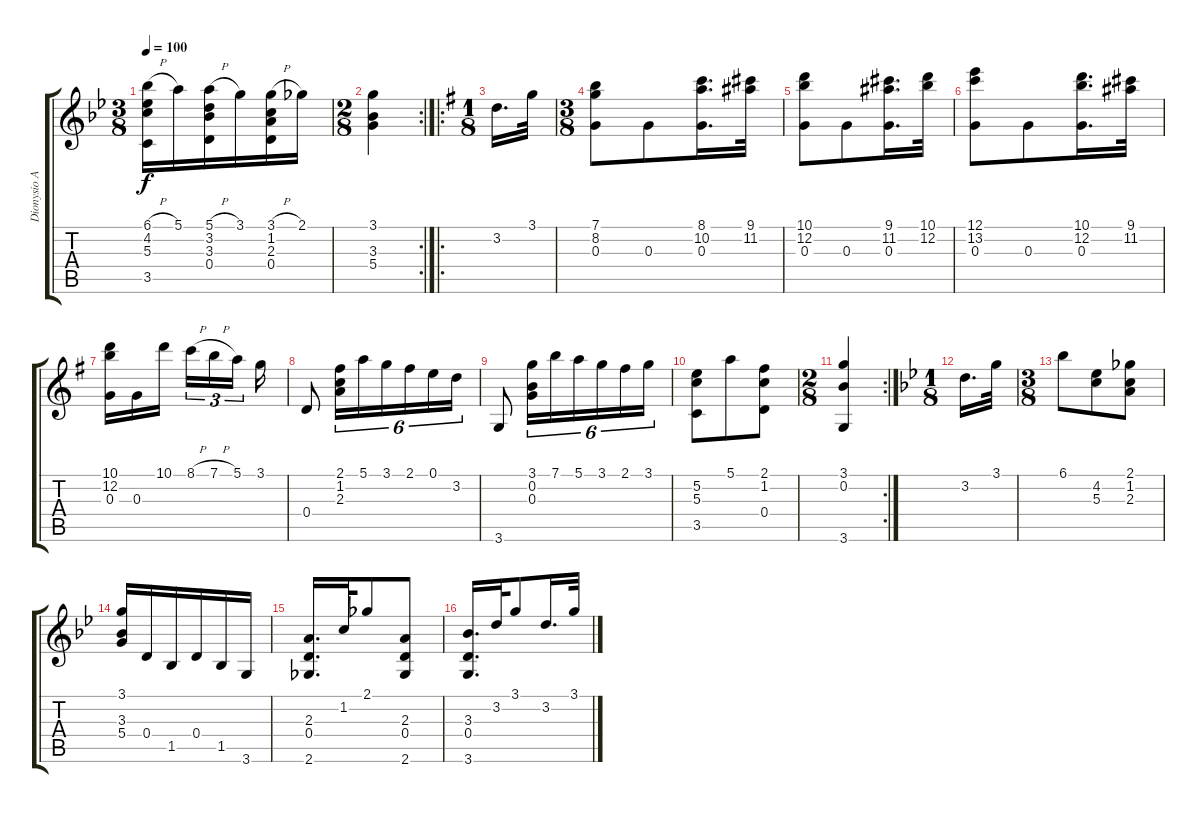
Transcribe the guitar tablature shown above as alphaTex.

\track ("Dionysio Aguado" "Dionysio A") {instrument acousticguitarnylon}
\staff {score tabs}
\tuning (E4 B3 G3 D3 A2 E2) {hide}
\ts (3 8)
\tempo 100
\clef g2
\ks bb
(6.1{h} 4.2 5.3 3.5).16{dy f} 5.1.16 (5.1{h} 3.2 3.3 0.4).16 3.1.16 (3.1{h} 1.2 2.3 0.4).16 2.1.16 |
\rc 2
\ts (2 8)
(3.1 3.3 5.4).4 |
\ro
\ts (1 8)
\ks g
3.2.16{d} 3.1.32 |
\ts (3 8)
(7.1 8.2 0.3).8 0.3.8 (8.1 10.2 0.3).16{d} (9.1 11.2).32 |
(10.1 12.2 0.3).8 0.3.8 (9.1 11.2 0.3).16{d} (10.1 12.2).32 |
(12.1 13.2 0.3).8 0.3.8 (10.1 12.2 0.3).16{d} (9.1 11.2).32 |
(10.1 12.2 0.3).16 0.3.16 10.1.16{beam splitsecondary} 8.1{h}.16{tu (3 2)} 7.1{h}.16{tu (3 2)} 5.1.16{tu (3 2)} 3.1.16 |
0.4.8 (2.1 1.2 2.3).16{tu (6 4)} 5.1.16{tu (6 4)} 3.1.16{tu (6 4)} 2.1.16{tu (6 4)} 0.1.16{tu (6 4)} 3.2.16{tu (6 4)} |
3.6.8 (3.1 0.2 0.3).16{tu (6 4)} 7.1.16{tu (6 4)} 5.1.16{tu (6 4)} 3.1.16{tu (6 4)} 2.1.16{tu (6 4)} 3.1.16{tu (6 4)} |
(5.2 5.3 3.5).8 5.1.8 (2.1 1.2 0.4).8 |
\rc 2
\ts (2 8)
(3.1 0.2 3.6).4 |
\ts (1 8)
\ks bb
3.2.16{d} 3.1.32 |
\ts (3 8)
6.1.8 (4.2 5.3).8 (2.1 1.2 2.3).8 |
(3.1 3.3 5.4).16 0.4.16 1.5.16 0.4.16 1.5.16 3.6.16 |
(2.3 0.4 2.6).16{d} 1.2.32 2.1.8 (2.3 0.4 2.6).8 |
(3.3 0.4 3.6).16{d} 3.2.32 3.1.8 3.2.16{d} 3.1.32
